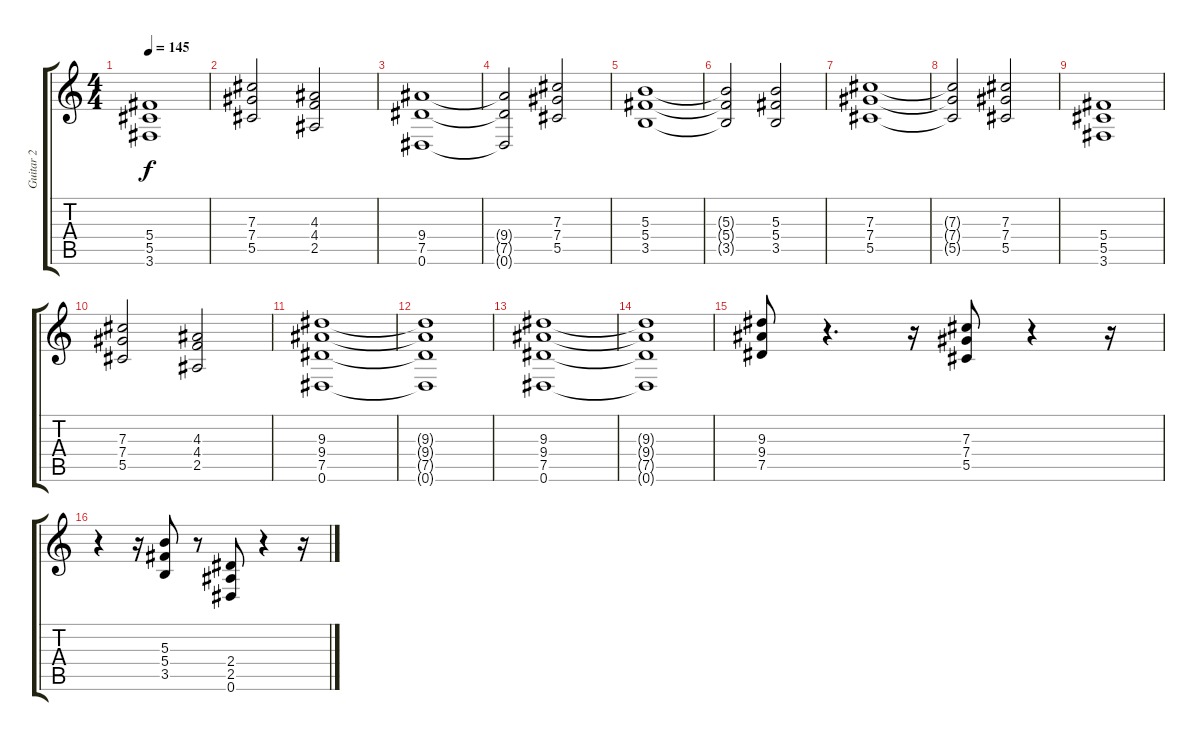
\track ("Guitar 2" "Guitar 2") {instrument distortionguitar}
\staff {score tabs}
\tuning (Eb4 Bb3 Gb3 Db3 Ab2 Eb2) {hide}
\ts (4 4)
\tempo 145
\clef g2
\ks c
(5.4 5.5 3.6).1{dy f} |
(7.3 7.4 5.5).2 (4.3 4.4 2.5).2 |
(9.4 7.5 0.6).1 |
(9.4{t} 7.5{t} 0.6{t}).2 (7.3 7.4 5.5).2 |
(5.3 5.4 3.5).1 |
(5.3{t} 5.4{t} 3.5{t}).2 (5.3 5.4 3.5).2 |
(7.3 7.4 5.5).1 |
(7.3{t} 7.4{t} 5.5{t}).2 (7.3 7.4 5.5).2 |
(5.4 5.5 3.6).1 |
(7.3 7.4 5.5).2 (4.3 4.4 2.5).2 |
(9.3 9.4 7.5 0.6).1 |
(9.3{t} 9.4{t} 7.5{t} 0.6{t}).1 |
(9.3 9.4 7.5 0.6).1 |
(9.3{t} 9.4{t} 7.5{t} 0.6{t}).1 |
(9.3 9.4 7.5).8 r.4{d} r.16 (7.3 7.4 5.5).8 r.4 r.16 |
r.4 r.16 (5.3 5.4 3.5).8 r.8 (2.4 2.5 0.6).8 r.4 r.16
